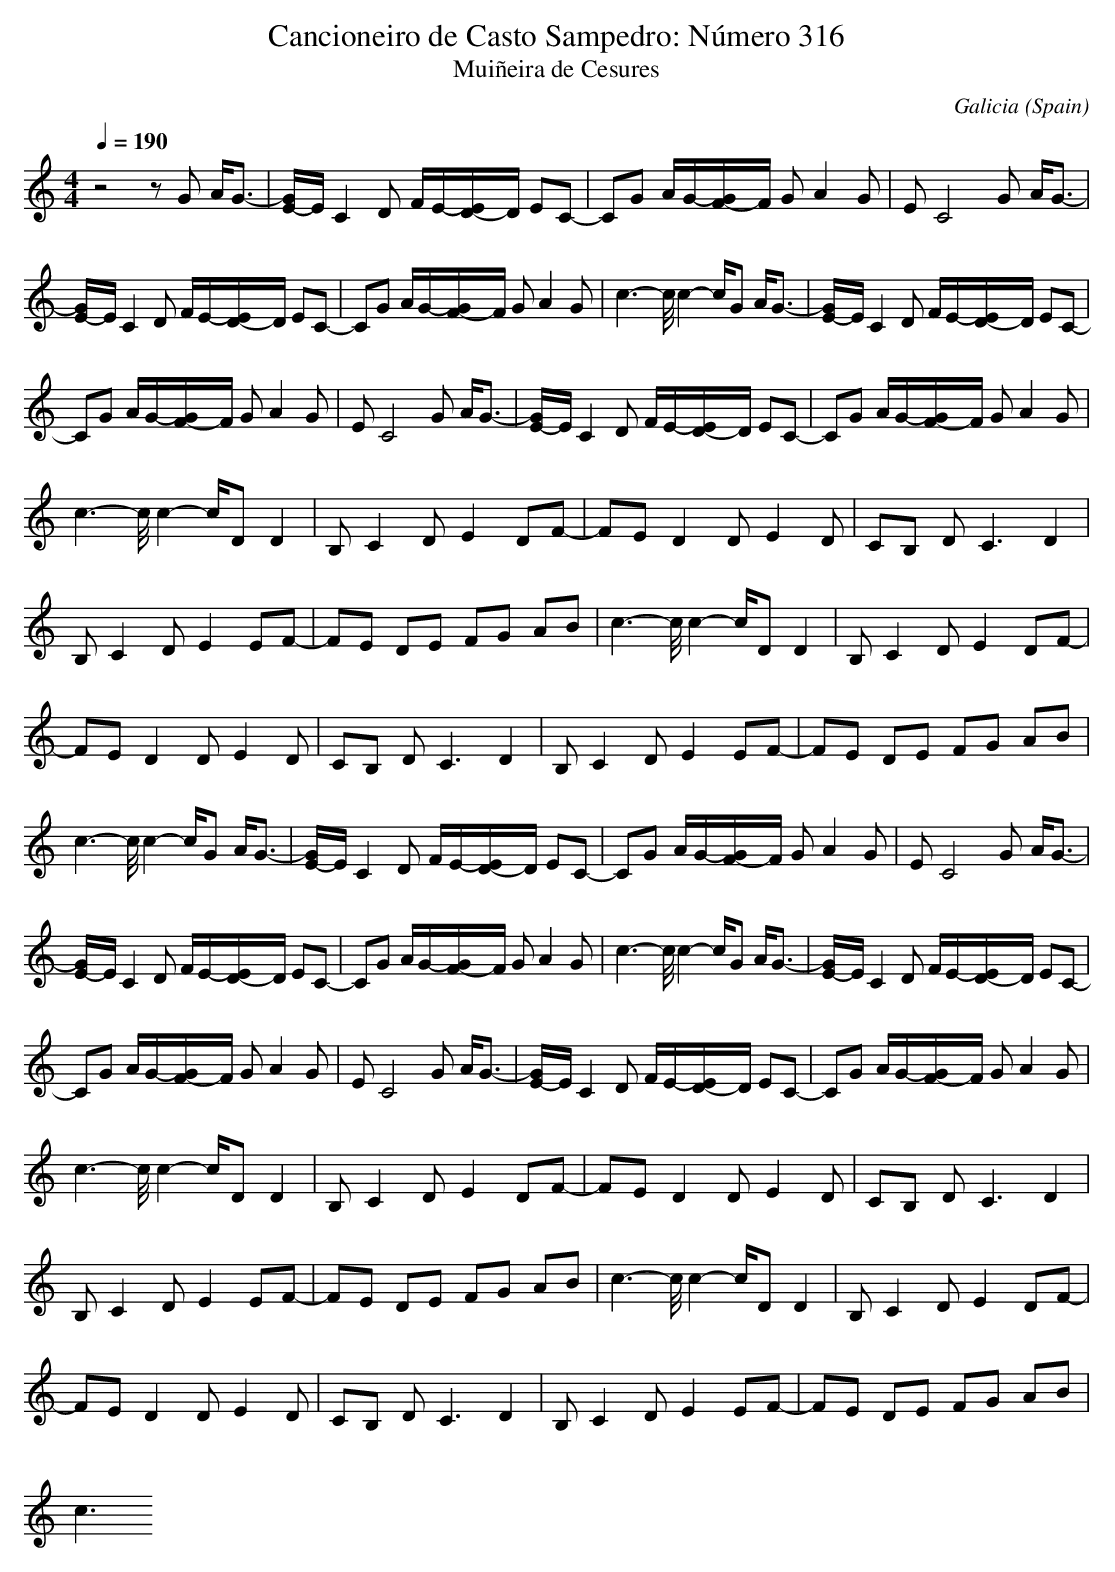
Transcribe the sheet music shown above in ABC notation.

X:1
T:Cancioneiro de Casto Sampedro: N\'umero 316
T:Muiñeira de Cesures
O:Galicia (Spain)
M: 4/4
L: 1/8
Q:1/4=190
K:C % 0 sharps
z4 zG A/2G3/2-|[G/2E/2-]E/2C2D F/2E/2-[E/2D/2-]D/2 EC-|CG A/2G/2-[G/2F/2-]F/2 GA2G|EC4G A/2G3/2-|
[G/2E/2-]E/2C2D F/2E/2-[E/2D/2-]D/2 EC-|CG A/2G/2-[G/2F/2-]F/2 GA2G|c2->c/2c2-c/2G A/2G3/2-|[G/2E/2-]E/2C2D F/2E/2-[E/2D/2-]D/2 EC-|
CG A/2G/2-[G/2F/2-]F/2 GA2G|EC4G A/2G3/2-|[G/2E/2-]E/2C2D F/2E/2-[E/2D/2-]D/2 EC-|CG A/2G/2-[G/2F/2-]F/2 GA2G|
c2->c/2c2-c/2D D2|B,C2D E2 DF-|FE D2 DE2D|CB, D2<C2 D2|
B,C2D E2 EF-|FE DE FG AB|c2->c/2c2-c/2D D2|B,C2D E2 DF-|
FE D2 DE2D|CB, D2<C2 D2|B,C2D E2 EF-|FE DE FG AB|
c2->c/2c2-c/2G A/2G3/2-|[G/2E/2-]E/2C2D F/2E/2-[E/2D/2-]D/2 EC-|CG A/2G/2-[G/2F/2-]F/2 GA2G|EC4G A/2G3/2-|
[G/2E/2-]E/2C2D F/2E/2-[E/2D/2-]D/2 EC-|CG A/2G/2-[G/2F/2-]F/2 GA2G|c2->c/2c2-c/2G A/2G3/2-|[G/2E/2-]E/2C2D F/2E/2-[E/2D/2-]D/2 EC-|
CG A/2G/2-[G/2F/2-]F/2 GA2G|EC4G A/2G3/2-|[G/2E/2-]E/2C2D F/2E/2-[E/2D/2-]D/2 EC-|CG A/2G/2-[G/2F/2-]F/2 GA2G|
c2->c/2c2-c/2D D2|B,C2D E2 DF-|FE D2 DE2D|CB, D2<C2 D2|
B,C2D E2 EF-|FE DE FG AB|c2->c/2c2-c/2D D2|B,C2D E2 DF-|
FE D2 DE2D|CB, D2<C2 D2|B,C2D E2 EF-|FE DE FG AB|
c3
